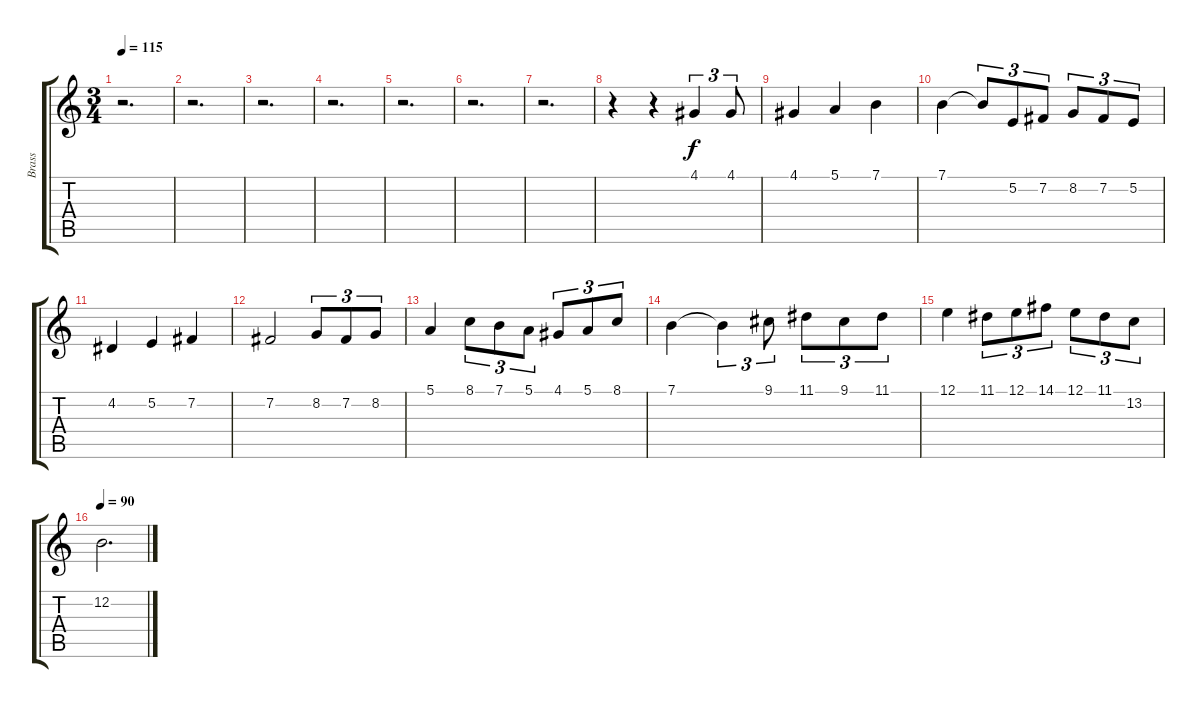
\track ("Brass" "Brass") {instrument brasssection}
\staff {score tabs}
\tuning (E4 B3 G3 D3 A2 E2) {hide}
\ts (3 4)
\tempo 115
\clef g2
\ks c
r.2{d dy f} |
r.2{d} |
r.2{d} |
r.2{d} |
r.2{d} |
r.2{d} |
r.2{d} |
r.4 r.4 4.1.4{tu (3 2)} 4.1.8{tu (3 2)} |
4.1.4 5.1.4 7.1.4 |
7.1.4 7.1{t}.8{tu (3 2)} 5.2.8{tu (3 2)} 7.2.8{tu (3 2)} 8.2.8{tu (3 2)} 7.2.8{tu (3 2)} 5.2.8{tu (3 2)} |
4.2.4 5.2.4 7.2.4 |
7.2.2 8.2.8{tu (3 2)} 7.2.8{tu (3 2)} 8.2.8{tu (3 2)} |
5.1.4 8.1.8{tu (3 2)} 7.1.8{tu (3 2)} 5.1.8{tu (3 2)} 4.1.8{tu (3 2)} 5.1.8{tu (3 2)} 8.1.8{tu (3 2)} |
7.1.4 7.1{t}.4{tu (3 2)} 9.1.8{tu (3 2)} 11.1.8{tu (3 2)} 9.1.8{tu (3 2)} 11.1.8{tu (3 2)} |
12.1.4 11.1.8{tu (3 2)} 12.1.8{tu (3 2)} 14.1.8{tu (3 2)} 12.1.8{tu (3 2)} 11.1.8{tu (3 2)} 13.2.8{tu (3 2)} |
\tempo 90
12.2.2{d}
